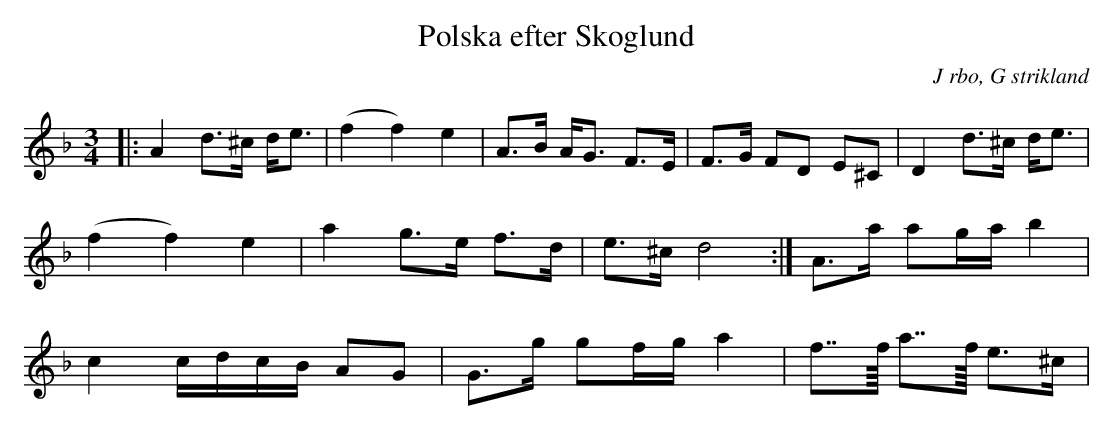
X:1
T: Polska efter Skoglund
O: J rbo, G strikland
M: 3/4
L: 1/16
K: Dm
|:A4 d2>^c2 d2<e2 |(f4f4) e4| A2>B2 A2<G2 F2>E2|F2>G2 F2D2 E2^C2|D4 d2>^c2 d2<e2 |(f4f4) e4|a4 g2>e2 f2>d2|e2>^c2 d8:|A2>a2 a2ga b4|c4 cdcB A2G2|G2>g2 g2fg  a4|f2>>f a2>>f e2>^c2|
